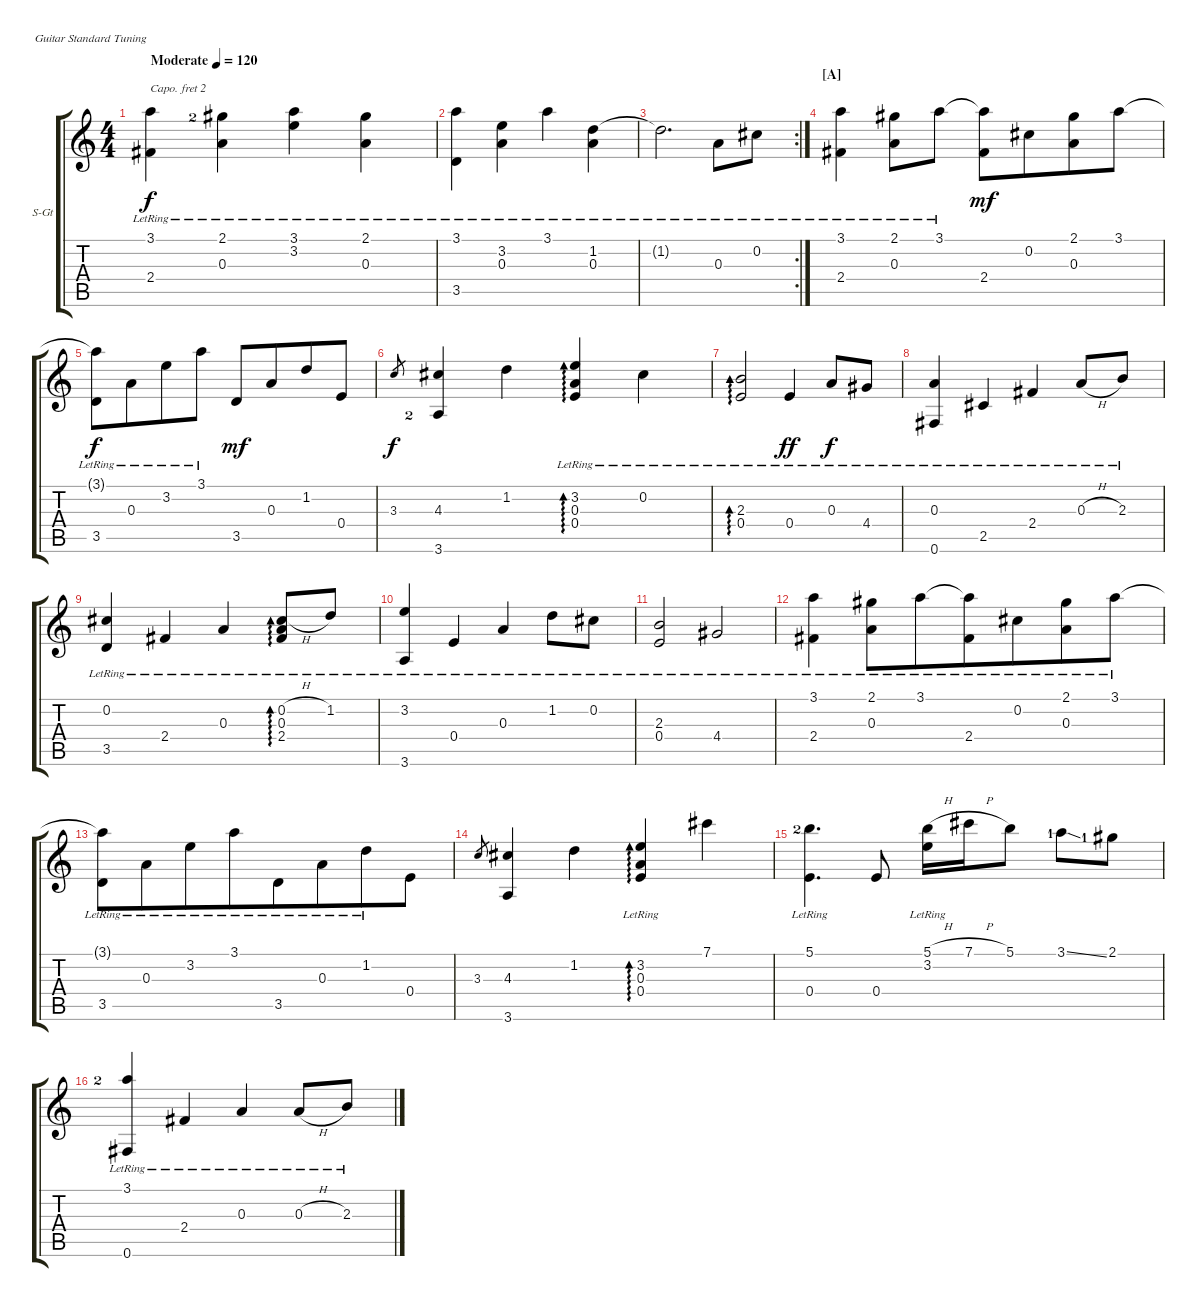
\bracketExtendMode groupsimilarinstruments
\firstSystemTrackNameOrientation horizontal
\otherSystemsTrackNameOrientation horizontal
\track ("Track 1" "S-Gt") {instrument acousticguitarsteel}
\staff {score tabs}
\capo 2
\tuning (E4 B3 G3 D3 A2 E2)
\ts (4 4)
\beaming (8 8)
\tempo (120 "Moderate")
\clef g2
\ks c
(3.1{lr} 2.4{lr}).4{dy f instrument acousticguitarsteel} (2.1{lr lf 3} 0.3{lr}).4 (3.1{lr} 3.2{lr}).4 (2.1{lr} 0.3{lr}).4 |
(3.1{lr} 3.5{lr}).4 (3.2{lr} 0.3{lr}).4 3.1{lr}.4 (1.2{lr} 0.3).4 |
\rc 2
1.2{lr t}.2{d} 0.3{lr}.8 0.2{lr}.8 |
\section ("A" "")
(3.1{lr} 2.4{lr}).4 (2.1{lr} 0.3{lr}).8{beam merge} 3.1{lr}.8{beam split} (2.4 3.1{t}).8{dy mf beam merge} 0.2.8{beam merge} (0.3 2.1).8{beam merge} 3.1.8{beam split} |
(3.5{lr} 3.1{t}).8{dy f beam merge} 0.3{lr}.8{beam merge} 3.2{lr}.8{beam merge} 3.1{lr}.8{beam split} 3.5.8{dy mf beam merge} 0.3.8{beam merge} 1.2.8{beam merge} 0.4.8 |
3.3.8{gr dy f} (4.3 3.6{lf 3}).4 1.2.4 (3.2{lr} 0.3{lr} 0.4{lr}).4{ad 0} 0.2{lr}.4 |
(2.3{lr} 0.4{lr}).2{ad 0} 0.4{lr}.4{dy ff} 0.3{lr}.8{dy f} 4.4{lr}.8 |
(0.3{lr} 0.6{lr}).4 2.5{lr}.4 2.4{lr}.4 0.3{h lr}.8 2.3{lr}.8 |
(0.2{lr} 3.5{lr}).4 2.4{lr}.4 0.3{lr}.4 (0.2{h lr} 0.3{lr} 2.4{lr}).8{ad 0} 1.2{lr}.8 |
(3.2{lr} 3.6{lr}).4 0.4{lr}.4 0.3{lr}.4 1.2{lr}.8 0.2{lr}.8 |
(2.3{lr} 0.4{lr}).2 4.4{lr}.2 |
(3.1{lr} 2.4{lr}).4 (2.1{lr} 0.3{lr}).8 3.1{lr}.8 (2.4{lr} 3.1{t}).8 0.2{lr}.8 (2.1{lr} 0.3{lr}).8 3.1{lr}.8 |
(3.5{lr} 3.1{t}).8 0.3{lr}.8 3.2{lr}.8 3.1{lr}.8 3.5{lr}.8 0.3{lr}.8 1.2{lr}.8 0.4.8 |
3.3.8{gr} (4.3 3.6).4 1.2.4 (3.2{lr} 0.3{lr} 0.4{lr}).4{ad 0} 7.1.4 |
(5.1{lr lf 3} 0.4{lr}).4{d} 0.4.8{beam split} (5.1{h lr} 3.2{lr}).16 7.1{h}.16{beam merge} 5.1.8{beam split} 3.1{ss lf 2}.8{beam merge} 2.1{lf 2}.8 |
(3.1{lr lf 3} 0.6{lr}).4 2.4{lr}.4 0.3{lr}.4 0.3{h lr}.8 2.3{lr}.8
